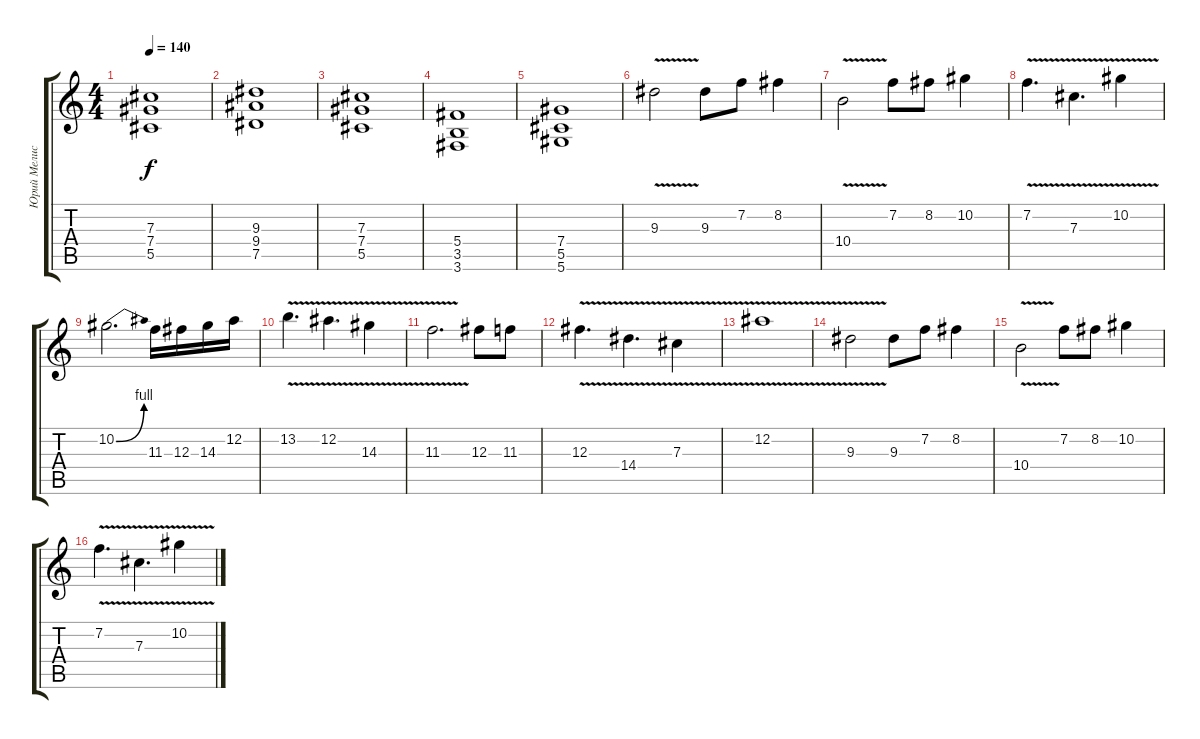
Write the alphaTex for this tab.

\track ("Юрий Мелисов" "Юрий Мелис") {instrument distortionguitar}
\staff {score tabs}
\tuning (Eb4 Bb3 Gb3 Db3 Ab2 Eb2) {hide}
\ts (4 4)
\tempo 140
\clef g2
\ks c
(7.3 7.4 5.5).1{dy f} |
(9.3 9.4 7.5).1 |
(7.3 7.4 5.5).1 |
(5.4 3.5 3.6).1 |
(7.4 5.5 5.6).1 |
9.3{v}.2{volume 14 instrument overdrivenguitar} 9.3.8 7.2.8 8.2.4 |
10.4{v}.2 7.2.8 8.2.8 10.2.4 |
7.2{v}.4{d} 7.3{v}.4{d} 10.2{v}.4 |
10.2{be (bend 0 0 60 4)}.2{d} 11.3.16 12.3.16 14.3.16 12.2.16 |
13.2{v}.4{d} 12.2{v}.4{d} 14.3{v}.4 |
11.3{v}.2{d} 12.3.8 11.3.8 |
12.3{v}.4{d} 14.4{v}.4{d} 7.3{v}.4 |
12.2{v}.1 |
9.3{v}.2 9.3.8 7.2.8 8.2.4 |
10.4{v}.2 7.2.8 8.2.8 10.2.4 |
7.2{v}.4{d} 7.3{v}.4{d} 10.2{v}.4
